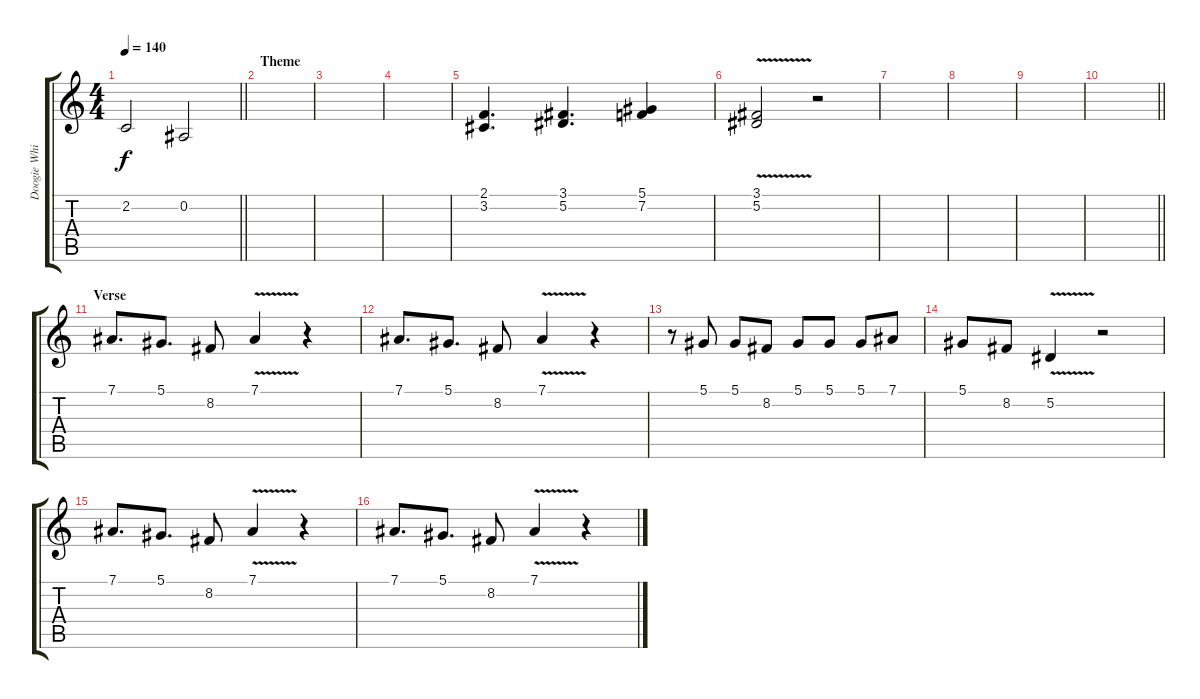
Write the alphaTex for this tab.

\track ("Doogie White" "Doogie Whi") {instrument lead2sawtooth}
\staff {score tabs}
\tuning (Eb4 Bb3 Gb3 Db3 Ab2 Eb2) {hide}
\ts (4 4)
\tempo 140
\clef g2
\barLineRight lightlight
\ks c
2.2.2{dy f} 0.2.2 |
\section ("" "Theme")
|
|
|
(2.1 3.2).4{d} (3.1 5.2).4{d} (5.1 7.2).4 |
(3.1 5.2{v}).2 r.2 |
|
|
|
\barLineRight lightlight
|
\section ("" "Verse")
7.1.8{d} 5.1.8{d} 8.2.8 7.1{v}.4 r.4 |
7.1.8{d} 5.1.8{d} 8.2.8 7.1{v}.4 r.4 |
r.8 5.1.8 5.1.8 8.2.8 5.1.8 5.1.8 5.1.8 7.1.8 |
5.1.8 8.2.8 5.2{v}.4 r.2 |
7.1.8{d} 5.1.8{d} 8.2.8 7.1{v}.4 r.4 |
7.1.8{d} 5.1.8{d} 8.2.8 7.1{v}.4 r.4
